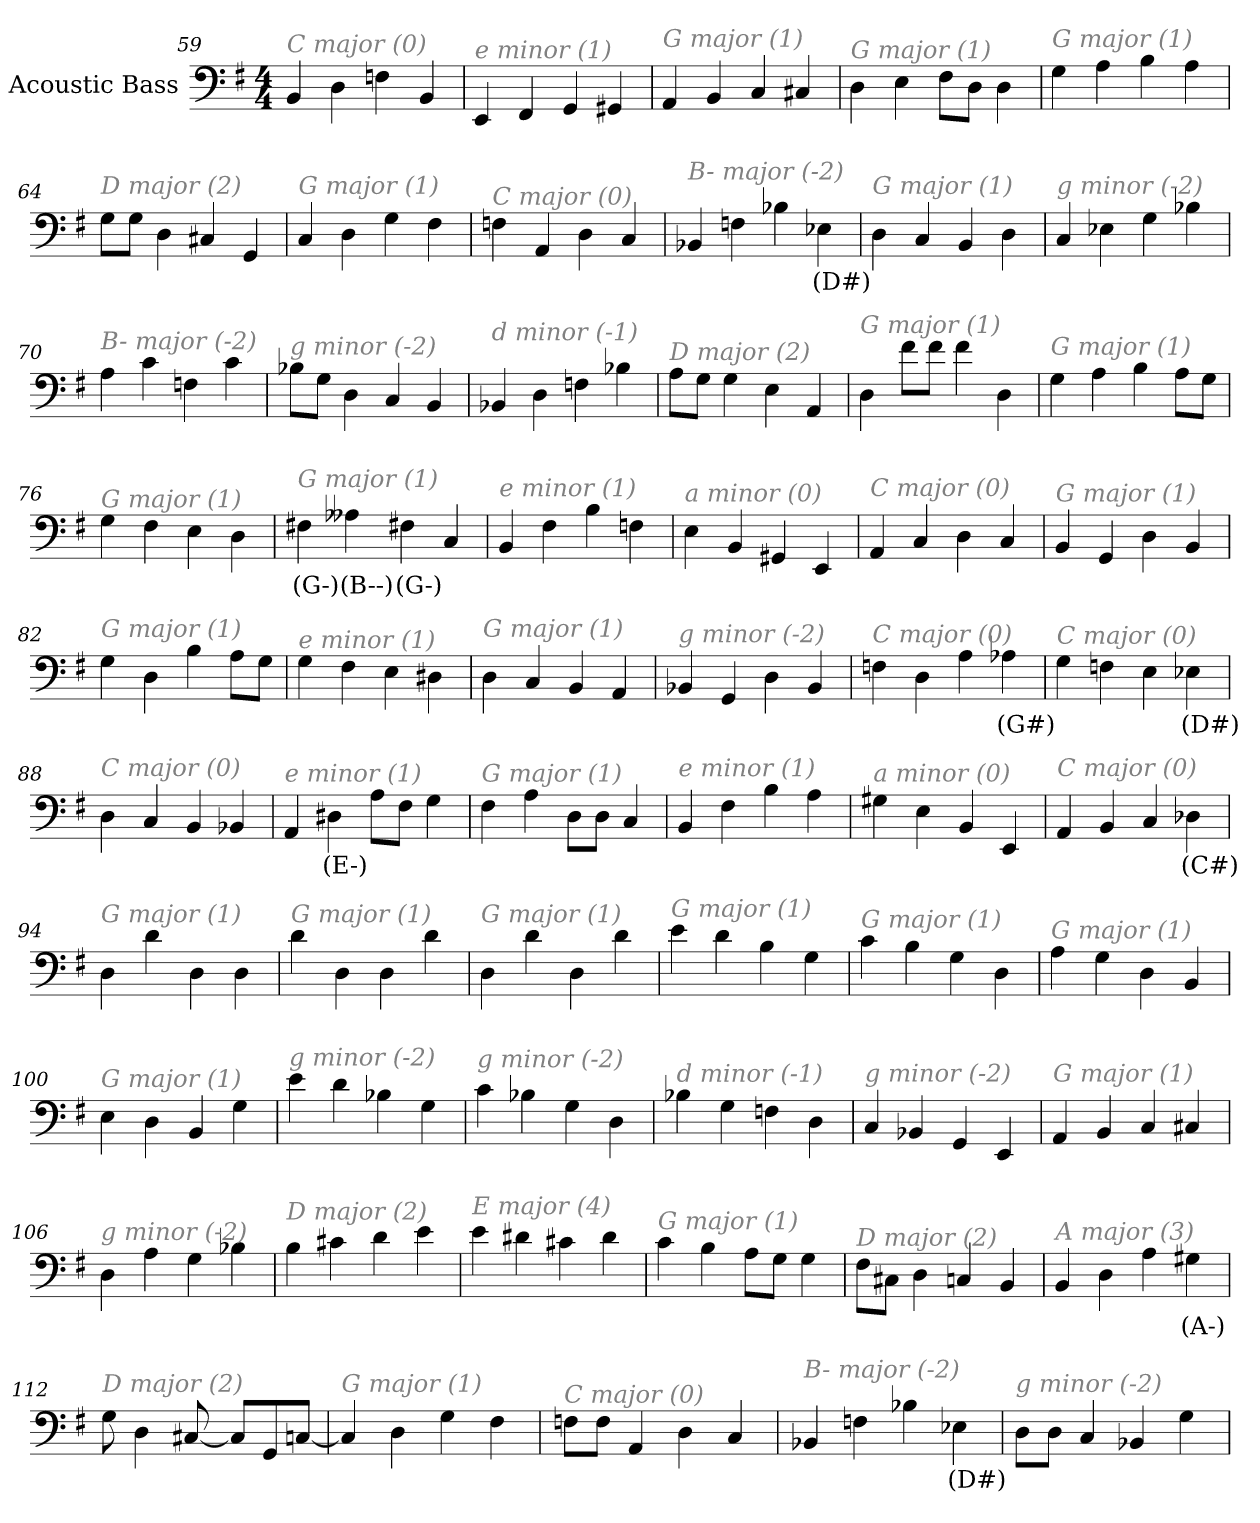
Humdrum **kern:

**kern	**text
*part1	*part1
*staff1	*staff1
*I"Acoustic Bass	*
*clefF4	*
*ITrd7c12	*
*k[f#]	*
*G:	*
*M4/4	*
=59	=59
!LO:TX:i:color=#808080:t=C major (0)	!
4BBB	.
4DD	.
4FFn	.
4BBB	.
=60	=60
!LO:TX:i:color=#808080:t=e minor (1)	!
4EEE	.
4FFF#	.
4GGG	.
4GGG#X	.
=61	=61
!LO:TX:i:color=#808080:t=G major (1)	!
4AAA	.
4BBB	.
4CC	.
4CC#X	.
=62	=62
!LO:TX:i:color=#808080:t=G major (1)	!
4DD	.
4EE	.
8FF#L	.
8DDJ	.
4DD	.
=63	=63
!LO:TX:i:color=#808080:t=G major (1)	!
4GG	.
4AA	.
4BB	.
4AA	.
=64	=64
!LO:TX:i:color=#808080:t=D major (2)	!
8GGL	.
8GGJ	.
4DD	.
4CC#X	.
4GGG	.
=65	=65
!LO:TX:i:color=#808080:t=G major (1)	!
4CC	.
4DD	.
4GG	.
4FF#	.
=66	=66
!LO:TX:i:color=#808080:t=C major (0)	!
4FFn	.
4AAA	.
4DD	.
4CC	.
=67	=67
!LO:TX:i:color=#808080:t=B- major (-2)	!
4BBB-X	.
4FFn	.
4BB-X	.
4EE-Xi	(D#)
=68	=68
!LO:TX:i:color=#808080:t=G major (1)	!
4DD	.
4CC	.
4BBB	.
4DD	.
=69	=69
!LO:TX:i:color=#808080:t=g minor (-2)	!
4CC	.
4EE-X	.
4GG	.
4BB-X	.
=70	=70
!LO:TX:i:color=#808080:t=B- major (-2)	!
4AA	.
4C	.
4FFn	.
4C	.
=71	=71
!LO:TX:i:color=#808080:t=g minor (-2)	!
8BB-XL	.
8GGJ	.
4DD	.
4CC	.
4BBB	.
=72	=72
!LO:TX:i:color=#808080:t=d minor (-1)	!
4BBB-X	.
4DD	.
4FFn	.
4BB-X	.
=73	=73
!LO:TX:i:color=#808080:t=D major (2)	!
8AAL	.
8GGJ	.
4GG	.
4EE	.
4AAA	.
=74	=74
!LO:TX:i:color=#808080:t=G major (1)	!
4DD	.
8F#L	.
8F#J	.
4F#	.
4DD	.
=75	=75
!LO:TX:i:color=#808080:t=G major (1)	!
4GG	.
4AA	.
4BB	.
8AAL	.
8GGJ	.
=76	=76
!LO:TX:i:color=#808080:t=G major (1)	!
4GG	.
4FF#	.
4EE	.
4DD	.
=77	=77
!LO:TX:i:color=#808080:t=G major (1)	!
4FF#Xi	(G-)
4AA--Xi	(B--)
4FF#Xi	(G-)
4CC	.
=78	=78
!LO:TX:i:color=#808080:t=e minor (1)	!
4BBB	.
4FF#	.
4BB	.
4FFn	.
=79	=79
!LO:TX:i:color=#808080:t=a minor (0)	!
4EE	.
4BBB	.
4GGG#X	.
4EEE	.
=80	=80
!LO:TX:i:color=#808080:t=C major (0)	!
4AAA	.
4CC	.
4DD	.
4CC	.
=81	=81
!LO:TX:i:color=#808080:t=G major (1)	!
4BBB	.
4GGG	.
4DD	.
4BBB	.
=82	=82
!LO:TX:i:color=#808080:t=G major (1)	!
4GG	.
4DD	.
4BB	.
8AAL	.
8GGJ	.
=83	=83
!LO:TX:i:color=#808080:t=e minor (1)	!
4GG	.
4FF#	.
4EE	.
4DD#X	.
=84	=84
!LO:TX:i:color=#808080:t=G major (1)	!
4DD	.
4CC	.
4BBB	.
4AAA	.
=85	=85
!LO:TX:i:color=#808080:t=g minor (-2)	!
4BBB-X	.
4GGG	.
4DD	.
4BBB-	.
=86	=86
!LO:TX:i:color=#808080:t=C major (0)	!
4FFn	.
4DD	.
4AA	.
4AA-Xi	(G#)
=87	=87
!LO:TX:i:color=#808080:t=C major (0)	!
4GG	.
4FFn	.
4EE	.
4EE-Xi	(D#)
=88	=88
!LO:TX:i:color=#808080:t=C major (0)	!
4DD	.
4CC	.
4BBB	.
4BBB-X	.
=89	=89
!LO:TX:i:color=#808080:t=e minor (1)	!
4AAA	.
4DD#Xi	(E-)
8AAL	.
8FF#J	.
4GG	.
=90	=90
!LO:TX:i:color=#808080:t=G major (1)	!
4FF#	.
4AA	.
8DDL	.
8DDJ	.
4CC	.
=91	=91
!LO:TX:i:color=#808080:t=e minor (1)	!
4BBB	.
4FF#	.
4BB	.
4AA	.
=92	=92
!LO:TX:i:color=#808080:t=a minor (0)	!
4GG#X	.
4EE	.
4BBB	.
4EEE	.
=93	=93
!LO:TX:i:color=#808080:t=C major (0)	!
4AAA	.
4BBB	.
4CC	.
4DD-Xi	(C#)
=94	=94
!LO:TX:i:color=#808080:t=G major (1)	!
4DD	.
4D	.
4DD	.
4DD	.
=95	=95
!LO:TX:i:color=#808080:t=G major (1)	!
4D	.
4DD	.
4DD	.
4D	.
=96	=96
!LO:TX:i:color=#808080:t=G major (1)	!
4DD	.
4D	.
4DD	.
4D	.
=97	=97
!LO:TX:i:color=#808080:t=G major (1)	!
4E	.
4D	.
4BB	.
4GG	.
=98	=98
!LO:TX:i:color=#808080:t=G major (1)	!
4C	.
4BB	.
4GG	.
4DD	.
=99	=99
!LO:TX:i:color=#808080:t=G major (1)	!
4AA	.
4GG	.
4DD	.
4BBB	.
=100	=100
!LO:TX:i:color=#808080:t=G major (1)	!
4EE	.
4DD	.
4BBB	.
4GG	.
=101	=101
!LO:TX:i:color=#808080:t=g minor (-2)	!
4E	.
4D	.
4BB-X	.
4GG	.
=102	=102
!LO:TX:i:color=#808080:t=g minor (-2)	!
4C	.
4BB-X	.
4GG	.
4DD	.
=103	=103
!LO:TX:i:color=#808080:t=d minor (-1)	!
4BB-X	.
4GG	.
4FFn	.
4DD	.
=104	=104
!LO:TX:i:color=#808080:t=g minor (-2)	!
4CC	.
4BBB-X	.
4GGG	.
4EEE	.
=105	=105
!LO:TX:i:color=#808080:t=G major (1)	!
4AAA	.
4BBB	.
4CC	.
4CC#X	.
=106	=106
!LO:TX:i:color=#808080:t=g minor (-2)	!
4DD	.
4AA	.
4GG	.
4BB-X	.
=107	=107
!LO:TX:i:color=#808080:t=D major (2)	!
4BB	.
4C#X	.
4D	.
4E	.
=108	=108
!LO:TX:i:color=#808080:t=E major (4)	!
4E	.
4D#X	.
4C#X	.
4D#	.
=109	=109
!LO:TX:i:color=#808080:t=G major (1)	!
4C	.
4BB	.
8AAL	.
8GGJ	.
4GG	.
=110	=110
!LO:TX:i:color=#808080:t=D major (2)	!
8FF#L	.
8CC#XJ	.
4DD	.
4CCn	.
4BBB	.
=111	=111
!LO:TX:i:color=#808080:t=A major (3)	!
4BBB	.
4DD	.
4AA	.
4GG#Xi	(A-)
=112	=112
!LO:TX:i:color=#808080:t=D major (2)	!
8GG	.
4DD	.
[8CC#X	.
8CC#L]	.
8GGG	.
[8CCnJ	.
=113	=113
!LO:TX:i:color=#808080:t=G major (1)	!
4CC]	.
4DD	.
4GG	.
4FF#	.
=114	=114
!LO:TX:i:color=#808080:t=C major (0)	!
8FFnL	.
8FFJ	.
4AAA	.
4DD	.
4CC	.
=115	=115
!LO:TX:i:color=#808080:t=B- major (-2)	!
4BBB-X	.
4FFn	.
4BB-X	.
4EE-Xi	(D#)
=116	=116
!LO:TX:i:color=#808080:t=g minor (-2)	!
8DDL	.
8DDJ	.
4CC	.
4BBB-X	.
4GG	.
=	=
*-	*-
